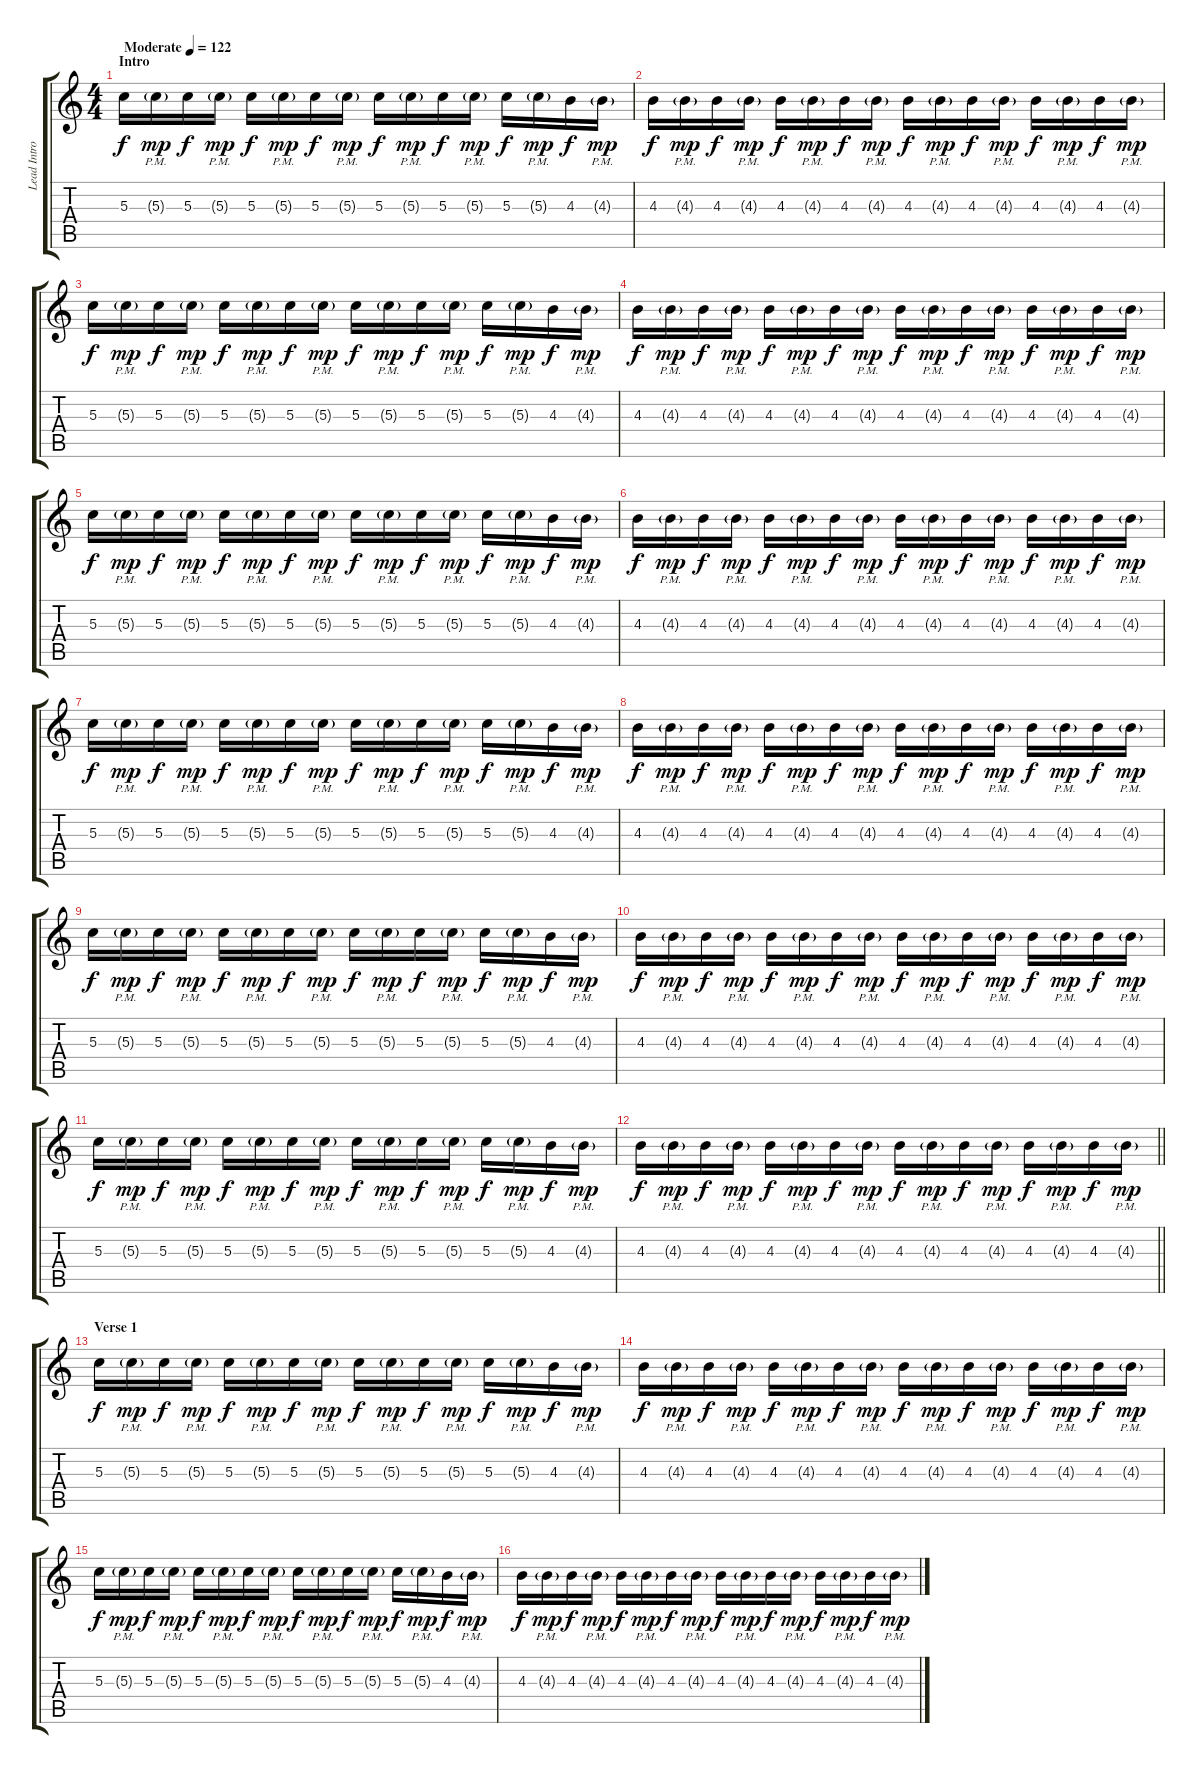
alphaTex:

\track ("Lead Intro" "Lead Intro") {instrument overdrivenguitar}
\staff {score tabs}
\tuning (E4 B3 G3 D3 A2 E2) {hide}
\ts (4 4)
\section ("" "Intro")
\tempo (122 "Moderate")
\clef g2
\ks c
5.3.16{dy f instrument overdrivenguitar} 5.3{g pm}.16{dy mp} 5.3.16{dy f} 5.3{g pm}.16{dy mp} 5.3.16{dy f} 5.3{g pm}.16{dy mp} 5.3.16{dy f} 5.3{g pm}.16{dy mp} 5.3.16{dy f} 5.3{g pm}.16{dy mp} 5.3.16{dy f} 5.3{g pm}.16{dy mp} 5.3.16{dy f} 5.3{g pm}.16{dy mp} 4.3.16{dy f} 4.3{g pm}.16{dy mp} |
4.3.16{dy f} 4.3{g pm}.16{dy mp} 4.3.16{dy f} 4.3{g pm}.16{dy mp} 4.3.16{dy f} 4.3{g pm}.16{dy mp} 4.3.16{dy f} 4.3{g pm}.16{dy mp} 4.3.16{dy f} 4.3{g pm}.16{dy mp} 4.3.16{dy f} 4.3{g pm}.16{dy mp} 4.3.16{dy f} 4.3{g pm}.16{dy mp} 4.3.16{dy f} 4.3{g pm}.16{dy mp} |
5.3.16{dy f} 5.3{g pm}.16{dy mp} 5.3.16{dy f} 5.3{g pm}.16{dy mp} 5.3.16{dy f} 5.3{g pm}.16{dy mp} 5.3.16{dy f} 5.3{g pm}.16{dy mp} 5.3.16{dy f} 5.3{g pm}.16{dy mp} 5.3.16{dy f} 5.3{g pm}.16{dy mp} 5.3.16{dy f} 5.3{g pm}.16{dy mp} 4.3.16{dy f} 4.3{g pm}.16{dy mp} |
4.3.16{dy f} 4.3{g pm}.16{dy mp} 4.3.16{dy f} 4.3{g pm}.16{dy mp} 4.3.16{dy f} 4.3{g pm}.16{dy mp} 4.3.16{dy f} 4.3{g pm}.16{dy mp} 4.3.16{dy f} 4.3{g pm}.16{dy mp} 4.3.16{dy f} 4.3{g pm}.16{dy mp} 4.3.16{dy f} 4.3{g pm}.16{dy mp} 4.3.16{dy f} 4.3{g pm}.16{dy mp} |
5.3.16{dy f} 5.3{g pm}.16{dy mp} 5.3.16{dy f} 5.3{g pm}.16{dy mp} 5.3.16{dy f} 5.3{g pm}.16{dy mp} 5.3.16{dy f} 5.3{g pm}.16{dy mp} 5.3.16{dy f} 5.3{g pm}.16{dy mp} 5.3.16{dy f} 5.3{g pm}.16{dy mp} 5.3.16{dy f} 5.3{g pm}.16{dy mp} 4.3.16{dy f} 4.3{g pm}.16{dy mp} |
4.3.16{dy f} 4.3{g pm}.16{dy mp} 4.3.16{dy f} 4.3{g pm}.16{dy mp} 4.3.16{dy f} 4.3{g pm}.16{dy mp} 4.3.16{dy f} 4.3{g pm}.16{dy mp} 4.3.16{dy f} 4.3{g pm}.16{dy mp} 4.3.16{dy f} 4.3{g pm}.16{dy mp} 4.3.16{dy f} 4.3{g pm}.16{dy mp} 4.3.16{dy f} 4.3{g pm}.16{dy mp} |
5.3.16{dy f} 5.3{g pm}.16{dy mp} 5.3.16{dy f} 5.3{g pm}.16{dy mp} 5.3.16{dy f} 5.3{g pm}.16{dy mp} 5.3.16{dy f} 5.3{g pm}.16{dy mp} 5.3.16{dy f} 5.3{g pm}.16{dy mp} 5.3.16{dy f} 5.3{g pm}.16{dy mp} 5.3.16{dy f} 5.3{g pm}.16{dy mp} 4.3.16{dy f} 4.3{g pm}.16{dy mp} |
4.3.16{dy f} 4.3{g pm}.16{dy mp} 4.3.16{dy f} 4.3{g pm}.16{dy mp} 4.3.16{dy f} 4.3{g pm}.16{dy mp} 4.3.16{dy f} 4.3{g pm}.16{dy mp} 4.3.16{dy f} 4.3{g pm}.16{dy mp} 4.3.16{dy f} 4.3{g pm}.16{dy mp} 4.3.16{dy f} 4.3{g pm}.16{dy mp} 4.3.16{dy f} 4.3{g pm}.16{dy mp} |
5.3.16{dy f} 5.3{g pm}.16{dy mp} 5.3.16{dy f} 5.3{g pm}.16{dy mp} 5.3.16{dy f} 5.3{g pm}.16{dy mp} 5.3.16{dy f} 5.3{g pm}.16{dy mp} 5.3.16{dy f} 5.3{g pm}.16{dy mp} 5.3.16{dy f} 5.3{g pm}.16{dy mp} 5.3.16{dy f} 5.3{g pm}.16{dy mp} 4.3.16{dy f} 4.3{g pm}.16{dy mp} |
4.3.16{dy f} 4.3{g pm}.16{dy mp} 4.3.16{dy f} 4.3{g pm}.16{dy mp} 4.3.16{dy f} 4.3{g pm}.16{dy mp} 4.3.16{dy f} 4.3{g pm}.16{dy mp} 4.3.16{dy f} 4.3{g pm}.16{dy mp} 4.3.16{dy f} 4.3{g pm}.16{dy mp} 4.3.16{dy f} 4.3{g pm}.16{dy mp} 4.3.16{dy f} 4.3{g pm}.16{dy mp} |
5.3.16{dy f} 5.3{g pm}.16{dy mp} 5.3.16{dy f} 5.3{g pm}.16{dy mp} 5.3.16{dy f} 5.3{g pm}.16{dy mp} 5.3.16{dy f} 5.3{g pm}.16{dy mp} 5.3.16{dy f} 5.3{g pm}.16{dy mp} 5.3.16{dy f} 5.3{g pm}.16{dy mp} 5.3.16{dy f} 5.3{g pm}.16{dy mp} 4.3.16{dy f} 4.3{g pm}.16{dy mp} |
\barLineRight lightlight
4.3.16{dy f} 4.3{g pm}.16{dy mp} 4.3.16{dy f} 4.3{g pm}.16{dy mp} 4.3.16{dy f} 4.3{g pm}.16{dy mp} 4.3.16{dy f} 4.3{g pm}.16{dy mp} 4.3.16{dy f} 4.3{g pm}.16{dy mp} 4.3.16{dy f} 4.3{g pm}.16{dy mp} 4.3.16{dy f} 4.3{g pm}.16{dy mp} 4.3.16{dy f} 4.3{g pm}.16{dy mp} |
\section ("" "Verse 1")
5.3.16{dy f} 5.3{g pm}.16{dy mp} 5.3.16{dy f} 5.3{g pm}.16{dy mp} 5.3.16{dy f} 5.3{g pm}.16{dy mp} 5.3.16{dy f} 5.3{g pm}.16{dy mp} 5.3.16{dy f} 5.3{g pm}.16{dy mp} 5.3.16{dy f} 5.3{g pm}.16{dy mp} 5.3.16{dy f} 5.3{g pm}.16{dy mp} 4.3.16{dy f} 4.3{g pm}.16{dy mp} |
4.3.16{dy f} 4.3{g pm}.16{dy mp} 4.3.16{dy f} 4.3{g pm}.16{dy mp} 4.3.16{dy f} 4.3{g pm}.16{dy mp} 4.3.16{dy f} 4.3{g pm}.16{dy mp} 4.3.16{dy f} 4.3{g pm}.16{dy mp} 4.3.16{dy f} 4.3{g pm}.16{dy mp} 4.3.16{dy f} 4.3{g pm}.16{dy mp} 4.3.16{dy f} 4.3{g pm}.16{dy mp} |
5.3.16{dy f} 5.3{g pm}.16{dy mp} 5.3.16{dy f} 5.3{g pm}.16{dy mp} 5.3.16{dy f} 5.3{g pm}.16{dy mp} 5.3.16{dy f} 5.3{g pm}.16{dy mp} 5.3.16{dy f} 5.3{g pm}.16{dy mp} 5.3.16{dy f} 5.3{g pm}.16{dy mp} 5.3.16{dy f} 5.3{g pm}.16{dy mp} 4.3.16{dy f} 4.3{g pm}.16{dy mp} |
4.3.16{dy f} 4.3{g pm}.16{dy mp} 4.3.16{dy f} 4.3{g pm}.16{dy mp} 4.3.16{dy f} 4.3{g pm}.16{dy mp} 4.3.16{dy f} 4.3{g pm}.16{dy mp} 4.3.16{dy f} 4.3{g pm}.16{dy mp} 4.3.16{dy f} 4.3{g pm}.16{dy mp} 4.3.16{dy f} 4.3{g pm}.16{dy mp} 4.3.16{dy f} 4.3{g pm}.16{dy mp}
